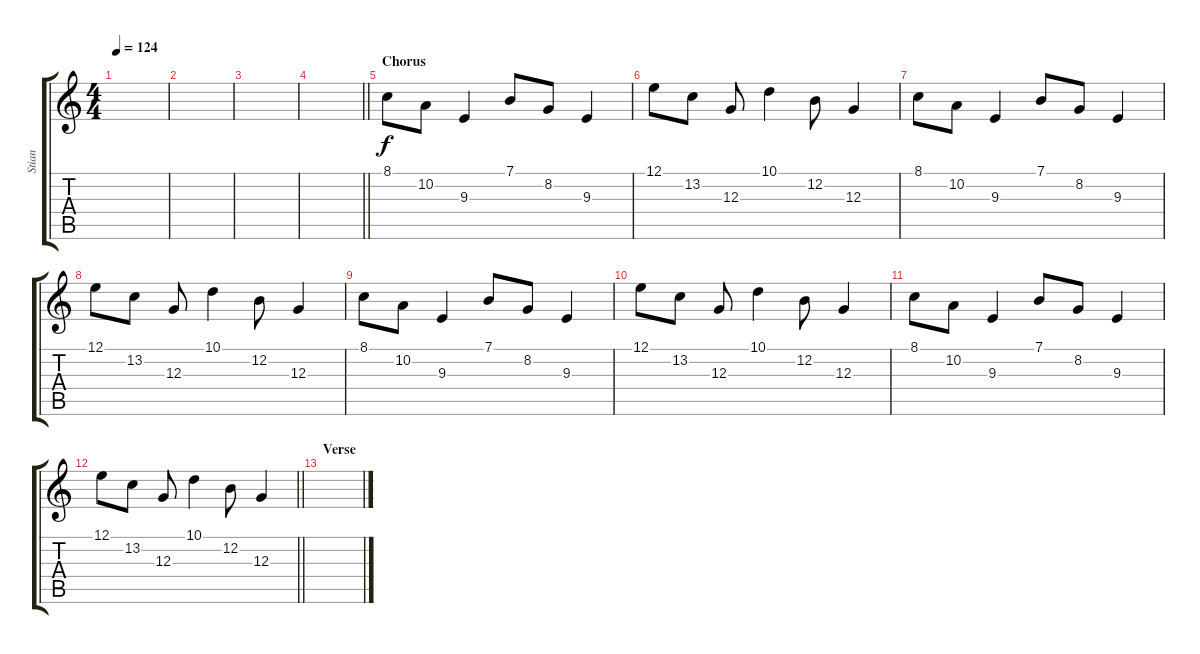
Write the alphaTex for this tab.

\track ("Stian" "Stian") {instrument brightacousticpiano}
\staff {score tabs}
\tuning (E4 B3 G3 D3 A2 E2) {hide}
\ts (4 4)
\tempo 124
\clef g2
\ks c
|
|
|
\barLineRight lightlight
|
\section ("" "Chorus")
8.1.8 10.2.8 9.3.4 7.1.8 8.2.8 9.3.4 |
12.1.8 13.2.8 12.3.8 10.1.4 12.2.8 12.3.4 |
8.1.8 10.2.8 9.3.4 7.1.8 8.2.8 9.3.4 |
12.1.8 13.2.8 12.3.8 10.1.4 12.2.8 12.3.4 |
8.1.8 10.2.8 9.3.4 7.1.8 8.2.8 9.3.4 |
12.1.8 13.2.8 12.3.8 10.1.4 12.2.8 12.3.4 |
8.1.8 10.2.8 9.3.4 7.1.8 8.2.8 9.3.4 |
\barLineRight lightlight
12.1.8 13.2.8 12.3.8 10.1.4 12.2.8 12.3.4 |
\section ("" "Verse")
